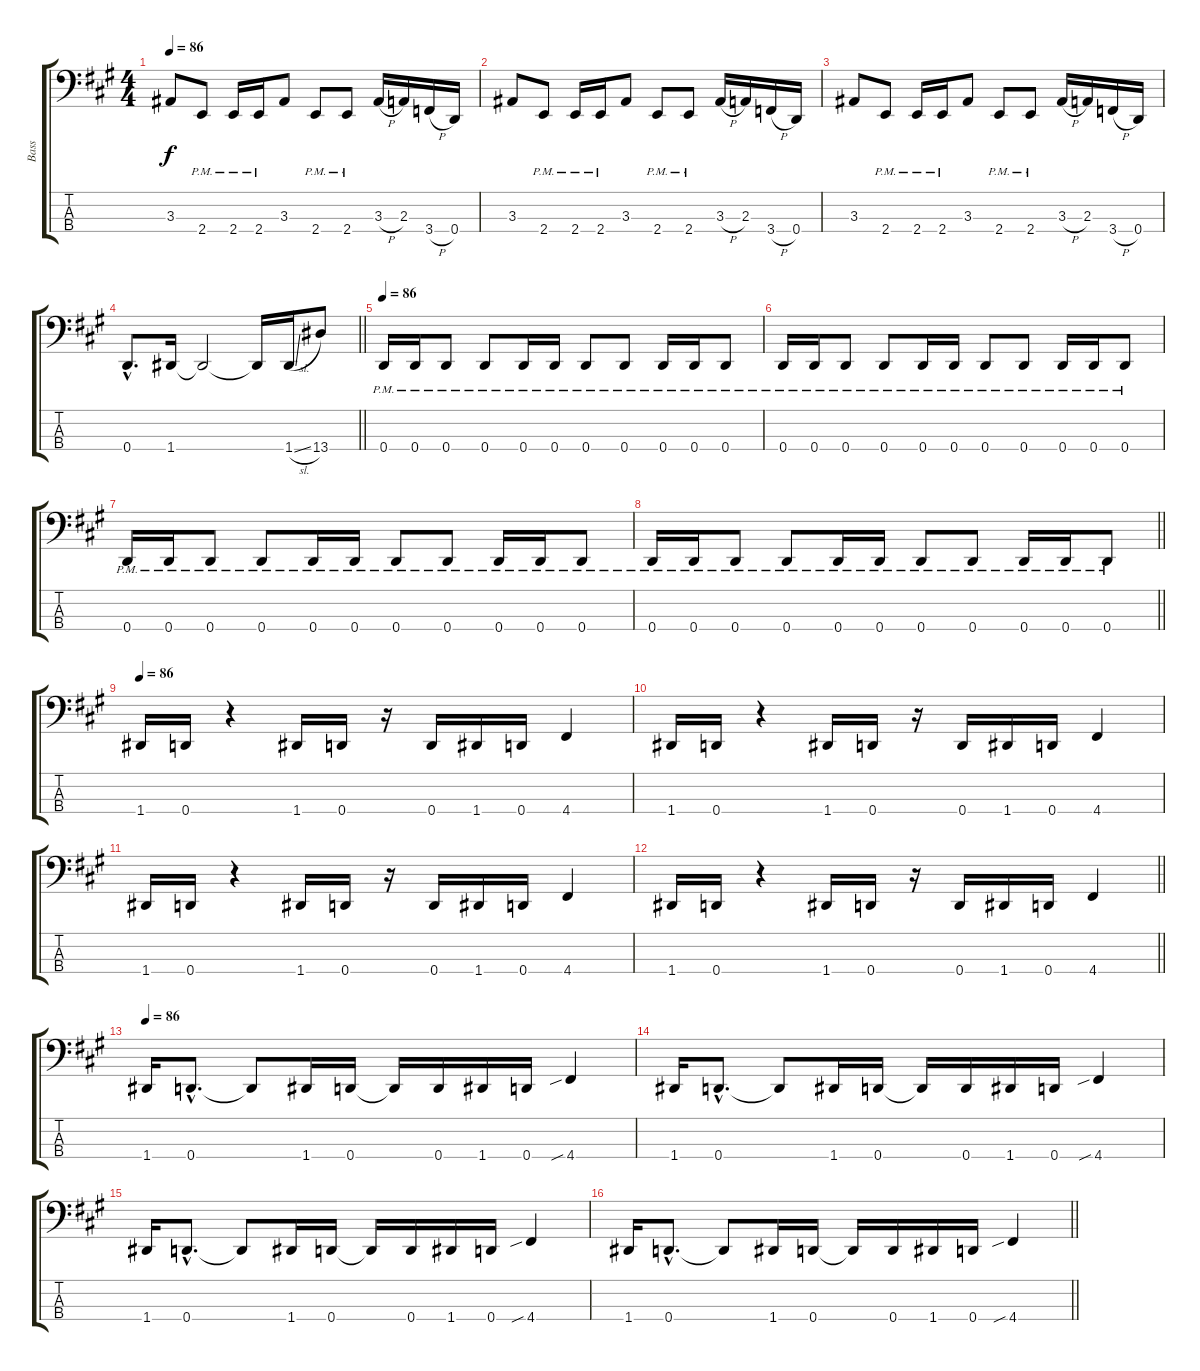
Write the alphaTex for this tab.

\track ("Bass" "Bass") {instrument electricbasspick}
\staff {score tabs}
\tuning (F2 C2 G1 D1) {hide}
\ts (4 4)
\tempo 86
\clef f4
\ks f#minor
3.3.8{dy f} 2.4{pm}.8 2.4{pm}.16 2.4{pm}.16 3.3.8 2.4{pm}.8 2.4{pm}.8 3.3{h}.16 2.3.16 3.4{h}.16 0.4.16 |
3.3.8 2.4{pm}.8 2.4{pm}.16 2.4{pm}.16 3.3.8 2.4{pm}.8 2.4{pm}.8 3.3{h}.16 2.3.16 3.4{h}.16 0.4.16 |
3.3.8 2.4{pm}.8 2.4{pm}.16 2.4{pm}.16 3.3.8 2.4{pm}.8 2.4{pm}.8 3.3{h}.16 2.3.16 3.4{h}.16 0.4.16 |
\barLineRight lightlight
0.4{hac}.8{d} 1.4.16 1.4{t}.2 1.4{t}.16 1.4{sl}.16 13.4.8 |
\tempo 86
0.4{pm}.16 0.4{pm}.16 0.4{pm}.8 0.4{pm}.8 0.4{pm}.16 0.4{pm}.16 0.4{pm}.8 0.4{pm}.8 0.4{pm}.16 0.4{pm}.16 0.4{pm}.8 |
0.4{pm}.16 0.4{pm}.16 0.4{pm}.8 0.4{pm}.8 0.4{pm}.16 0.4{pm}.16 0.4{pm}.8 0.4{pm}.8 0.4{pm}.16 0.4{pm}.16 0.4{pm}.8 |
0.4{pm}.16 0.4{pm}.16 0.4{pm}.8 0.4{pm}.8 0.4{pm}.16 0.4{pm}.16 0.4{pm}.8 0.4{pm}.8 0.4{pm}.16 0.4{pm}.16 0.4{pm}.8 |
\barLineRight lightlight
0.4{pm}.16 0.4{pm}.16 0.4{pm}.8 0.4{pm}.8 0.4{pm}.16 0.4{pm}.16 0.4{pm}.8 0.4{pm}.8 0.4{pm}.16 0.4{pm}.16 0.4{pm}.8 |
\tempo 86
1.4.16 0.4.16 r.4 1.4.16 0.4.16 r.16 0.4.16 1.4.16 0.4.16 4.4.4 |
1.4.16 0.4.16 r.4 1.4.16 0.4.16 r.16 0.4.16 1.4.16 0.4.16 4.4.4 |
1.4.16 0.4.16 r.4 1.4.16 0.4.16 r.16 0.4.16 1.4.16 0.4.16 4.4.4 |
\barLineRight lightlight
1.4.16 0.4.16 r.4 1.4.16 0.4.16 r.16 0.4.16 1.4.16 0.4.16 4.4.4 |
\tempo 86
1.4.16 0.4{hac}.8{d} 0.4{t}.8 1.4.16 0.4.16 0.4{t}.16 0.4.16 1.4.16 0.4.16 4.4{sib}.4 |
1.4.16 0.4{hac}.8{d} 0.4{t}.8 1.4.16 0.4.16 0.4{t}.16 0.4.16 1.4.16 0.4.16 4.4{sib}.4 |
1.4.16 0.4{hac}.8{d} 0.4{t}.8 1.4.16 0.4.16 0.4{t}.16 0.4.16 1.4.16 0.4.16 4.4{sib}.4 |
\barLineRight lightlight
1.4.16 0.4{hac}.8{d} 0.4{t}.8 1.4.16 0.4.16 0.4{t}.16 0.4.16 1.4.16 0.4.16 4.4{sib}.4
